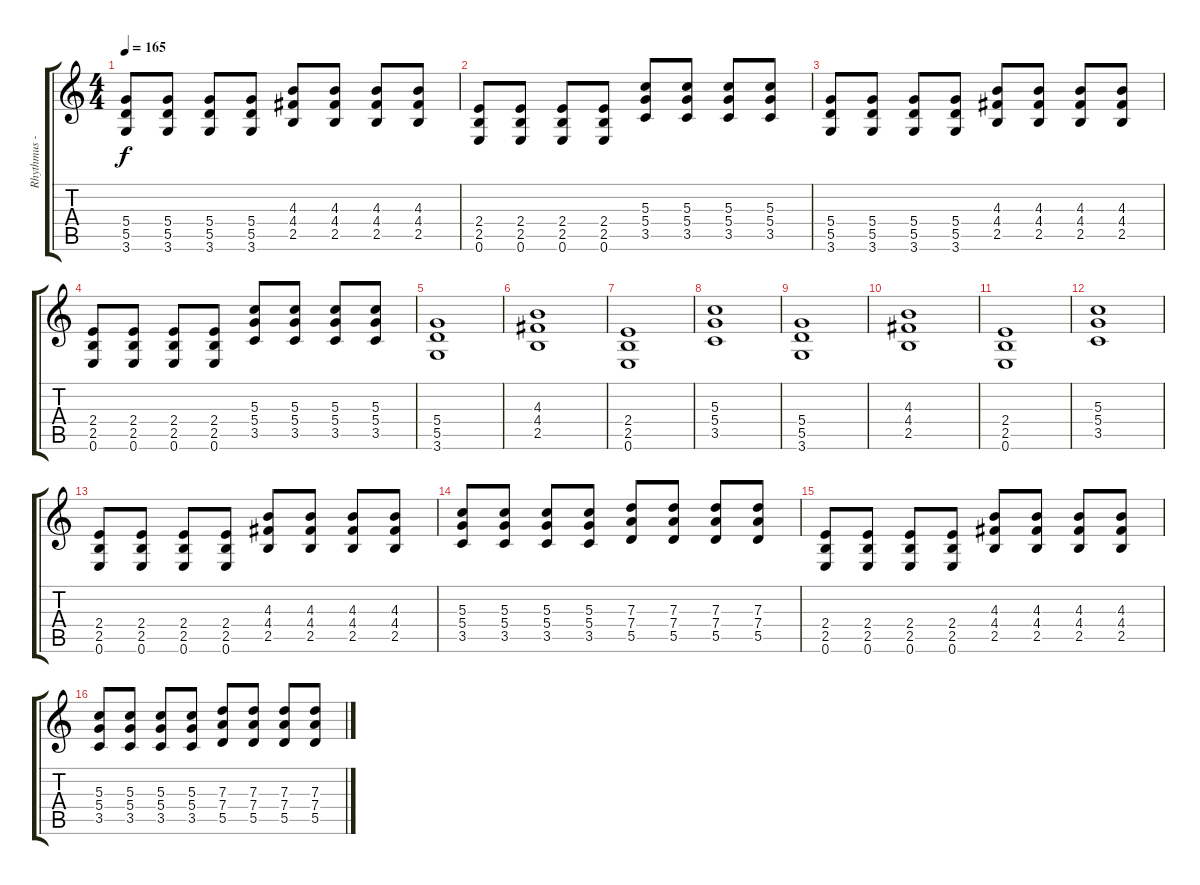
\track ("Rhythmus - Gitarre" "Rhythmus -") {instrument distortionguitar}
\staff {score tabs}
\tuning (E4 B3 G3 D3 A2 E2) {hide}
\ts (4 4)
\tempo 165
\clef g2
\ks c
(5.4 5.5 3.6).8{dy f} (5.4 5.5 3.6).8 (5.4 5.5 3.6).8 (5.4 5.5 3.6).8 (4.3 4.4 2.5).8 (4.3 4.4 2.5).8 (4.3 4.4 2.5).8 (4.3 4.4 2.5).8 |
(2.4 2.5 0.6).8 (2.4 2.5 0.6).8 (2.4 2.5 0.6).8 (2.4 2.5 0.6).8 (5.3 5.4 3.5).8 (5.3 5.4 3.5).8 (5.3 5.4 3.5).8 (5.3 5.4 3.5).8 |
(5.4 5.5 3.6).8 (5.4 5.5 3.6).8 (5.4 5.5 3.6).8 (5.4 5.5 3.6).8 (4.3 4.4 2.5).8 (4.3 4.4 2.5).8 (4.3 4.4 2.5).8 (4.3 4.4 2.5).8 |
(2.4 2.5 0.6).8 (2.4 2.5 0.6).8 (2.4 2.5 0.6).8 (2.4 2.5 0.6).8 (5.3 5.4 3.5).8 (5.3 5.4 3.5).8 (5.3 5.4 3.5).8 (5.3 5.4 3.5).8 |
(5.4 5.5 3.6).1 |
(4.3 4.4 2.5).1 |
(2.4 2.5 0.6).1 |
(5.3 5.4 3.5).1 |
(5.4 5.5 3.6).1 |
(4.3 4.4 2.5).1 |
(2.4 2.5 0.6).1 |
(5.3 5.4 3.5).1 |
(2.4 2.5 0.6).8 (2.4 2.5 0.6).8 (2.4 2.5 0.6).8 (2.4 2.5 0.6).8 (4.3 4.4 2.5).8 (4.3 4.4 2.5).8 (4.3 4.4 2.5).8 (4.3 4.4 2.5).8 |
(5.3 5.4 3.5).8 (5.3 5.4 3.5).8 (5.3 5.4 3.5).8 (5.3 5.4 3.5).8 (7.3 7.4 5.5).8 (7.3 7.4 5.5).8 (7.3 7.4 5.5).8 (7.3 7.4 5.5).8 |
(2.4 2.5 0.6).8 (2.4 2.5 0.6).8 (2.4 2.5 0.6).8 (2.4 2.5 0.6).8 (4.3 4.4 2.5).8 (4.3 4.4 2.5).8 (4.3 4.4 2.5).8 (4.3 4.4 2.5).8 |
(5.3 5.4 3.5).8 (5.3 5.4 3.5).8 (5.3 5.4 3.5).8 (5.3 5.4 3.5).8 (7.3 7.4 5.5).8 (7.3 7.4 5.5).8 (7.3 7.4 5.5).8 (7.3 7.4 5.5).8
